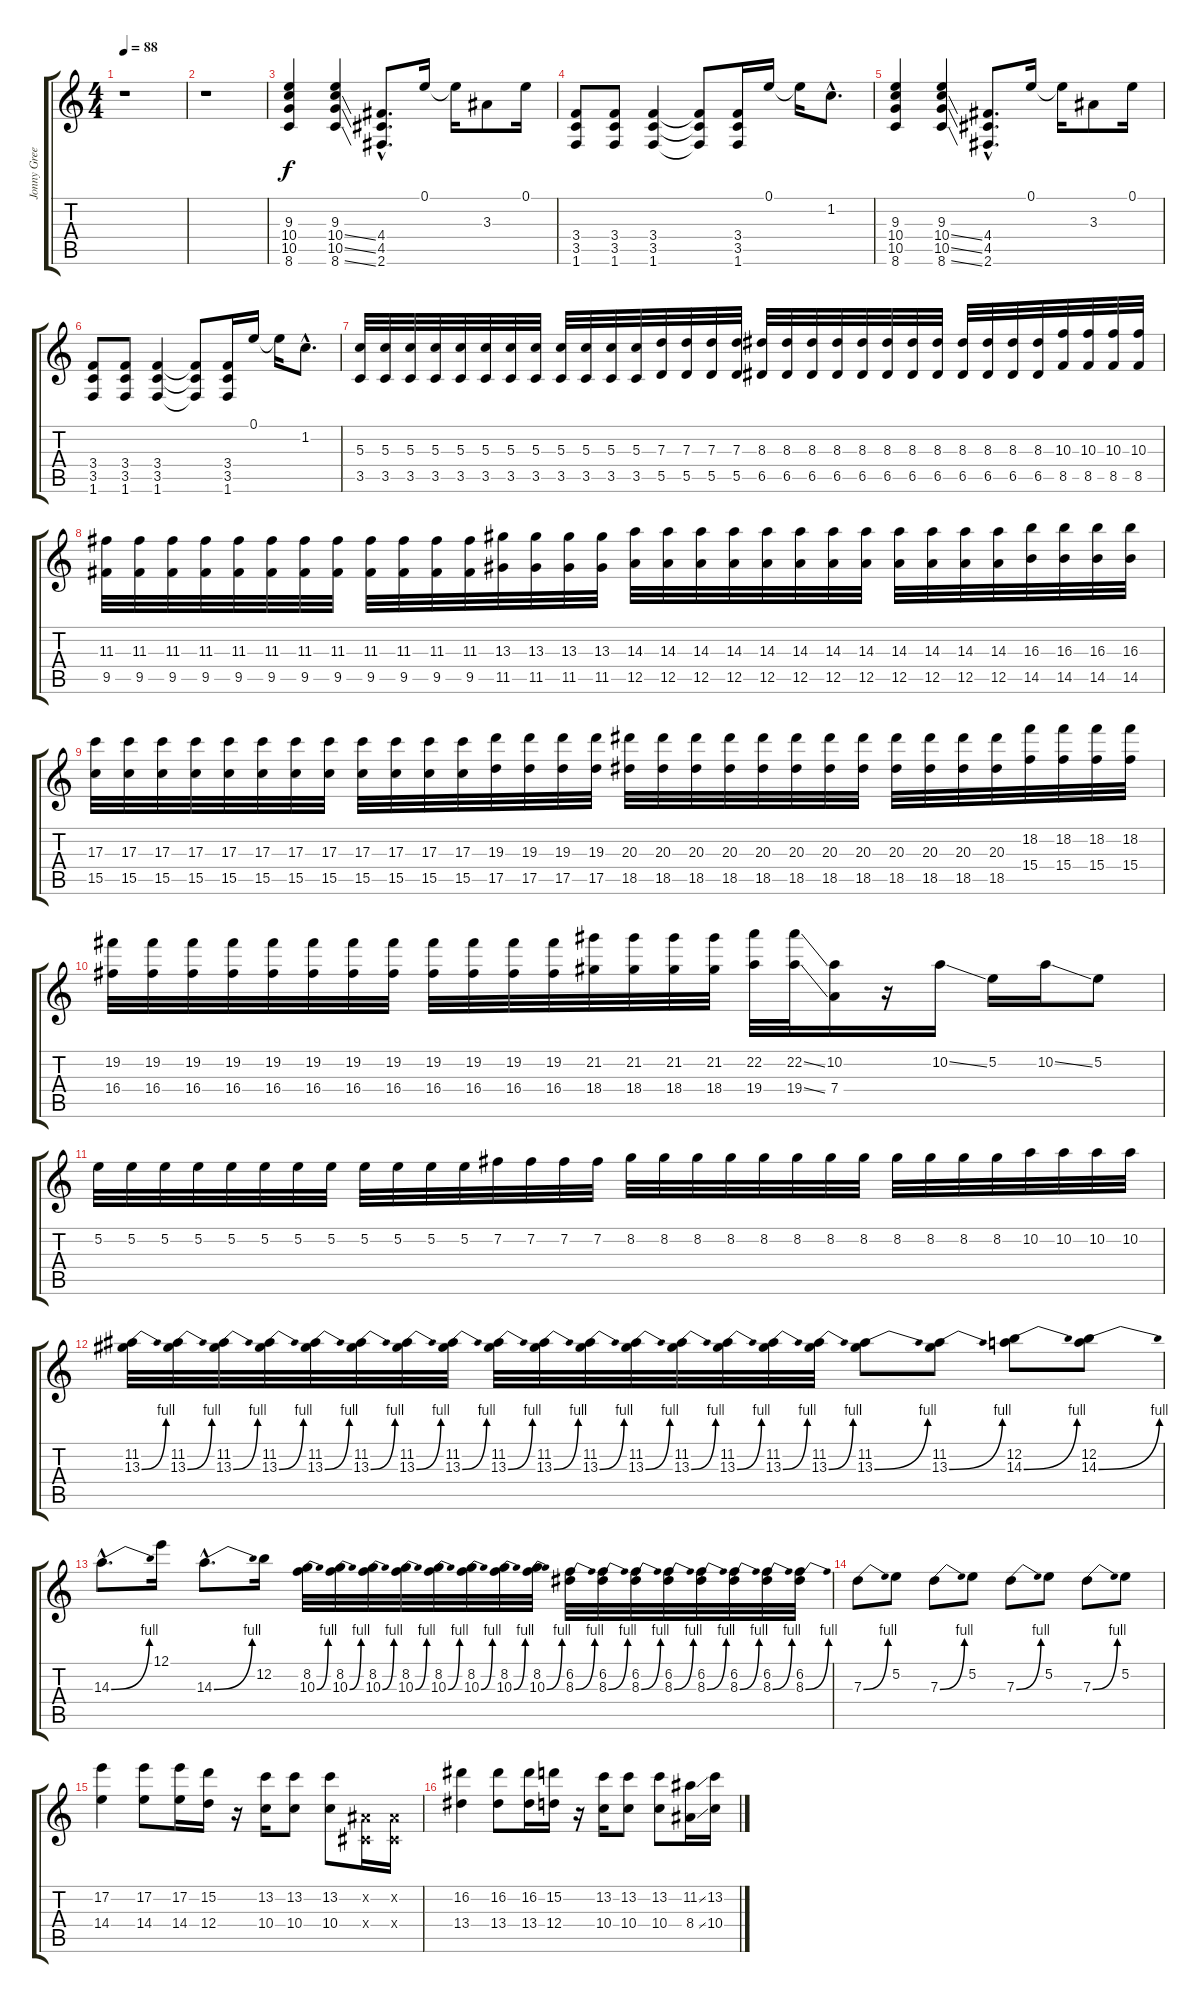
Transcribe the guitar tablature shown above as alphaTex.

\track ("Jonny Greenwood" "Jonny Gree") {instrument distortionguitar}
\staff {score tabs}
\tuning (E4 B3 G3 D3 A2 E2) {hide}
\ts (4 4)
\tempo 88
\clef g2
\ks c
r.1{dy f} |
r.1 |
(9.3 10.4 10.5 8.6).4 (9.3 10.4{ss} 10.5{ss} 8.6{ss}).4 (4.4{hac} 4.5{hac} 2.6{hac}).8{d} 0.1.16 0.1{t}.16 3.3.8 0.1.16 |
(3.4 3.5 1.6).8 (3.4 3.5 1.6).8 (3.4 3.5 1.6).4 (3.4{t} 3.5{t} 1.6{t}).8 (3.4 3.5 1.6).16 0.1.16 0.1{t}.16 1.2{hac}.8{d} |
(9.3 10.4 10.5 8.6).4 (9.3 10.4{ss} 10.5{ss} 8.6{ss}).4 (4.4{hac} 4.5{hac} 2.6{hac}).8{d} 0.1.16 0.1{t}.16 3.3.8 0.1.16 |
(3.4 3.5 1.6).8 (3.4 3.5 1.6).8 (3.4 3.5 1.6).4 (3.4{t} 3.5{t} 1.6{t}).8 (3.4 3.5 1.6).16 0.1.16 0.1{t}.16 1.2{hac}.8{d} |
(5.3 3.5).32 (5.3 3.5).32 (5.3 3.5).32 (5.3 3.5).32 (5.3 3.5).32 (5.3 3.5).32 (5.3 3.5).32 (5.3 3.5).32 (5.3 3.5).32 (5.3 3.5).32 (5.3 3.5).32 (5.3 3.5).32 (7.3 5.5).32 (7.3 5.5).32 (7.3 5.5).32 (7.3 5.5).32 (8.3 6.5).32 (8.3 6.5).32 (8.3 6.5).32 (8.3 6.5).32 (8.3 6.5).32 (8.3 6.5).32 (8.3 6.5).32 (8.3 6.5).32 (8.3 6.5).32 (8.3 6.5).32 (8.3 6.5).32 (8.3 6.5).32 (10.3 8.5).32 (10.3 8.5).32 (10.3 8.5).32 (10.3 8.5).32 |
(11.3 9.5).32 (11.3 9.5).32 (11.3 9.5).32 (11.3 9.5).32 (11.3 9.5).32 (11.3 9.5).32 (11.3 9.5).32 (11.3 9.5).32 (11.3 9.5).32 (11.3 9.5).32 (11.3 9.5).32 (11.3 9.5).32 (13.3 11.5).32 (13.3 11.5).32 (13.3 11.5).32 (13.3 11.5).32 (14.3 12.5).32 (14.3 12.5).32 (14.3 12.5).32 (14.3 12.5).32 (14.3 12.5).32 (14.3 12.5).32 (14.3 12.5).32 (14.3 12.5).32 (14.3 12.5).32 (14.3 12.5).32 (14.3 12.5).32 (14.3 12.5).32 (16.3 14.5).32 (16.3 14.5).32 (16.3 14.5).32 (16.3 14.5).32 |
(17.3 15.5).32 (17.3 15.5).32 (17.3 15.5).32 (17.3 15.5).32 (17.3 15.5).32 (17.3 15.5).32 (17.3 15.5).32 (17.3 15.5).32 (17.3 15.5).32 (17.3 15.5).32 (17.3 15.5).32 (17.3 15.5).32 (19.3 17.5).32 (19.3 17.5).32 (19.3 17.5).32 (19.3 17.5).32 (20.3 18.5).32 (20.3 18.5).32 (20.3 18.5).32 (20.3 18.5).32 (20.3 18.5).32 (20.3 18.5).32 (20.3 18.5).32 (20.3 18.5).32 (20.3 18.5).32 (20.3 18.5).32 (20.3 18.5).32 (20.3 18.5).32 (18.2 15.4).32 (18.2 15.4).32 (18.2 15.4).32 (18.2 15.4).32 |
(19.2 16.4).32 (19.2 16.4).32 (19.2 16.4).32 (19.2 16.4).32 (19.2 16.4).32 (19.2 16.4).32 (19.2 16.4).32 (19.2 16.4).32 (19.2 16.4).32 (19.2 16.4).32 (19.2 16.4).32 (19.2 16.4).32 (21.2 18.4).32 (21.2 18.4).32 (21.2 18.4).32 (21.2 18.4).32 (22.2 19.4).32 (22.2{ss} 19.4{ss}).32 (10.2 7.4).16 r.16 10.2{ss}.16 5.2.16 10.2{ss}.16 5.2.8 |
5.2.32 5.2.32 5.2.32 5.2.32 5.2.32 5.2.32 5.2.32 5.2.32 5.2.32 5.2.32 5.2.32 5.2.32 7.2.32 7.2.32 7.2.32 7.2.32 8.2.32 8.2.32 8.2.32 8.2.32 8.2.32 8.2.32 8.2.32 8.2.32 8.2.32 8.2.32 8.2.32 8.2.32 10.2.32 10.2.32 10.2.32 10.2.32 |
(11.2 13.3{be (bend 0 0 60 4)}).32 (11.2 13.3{be (bend 0 0 60 4)}).32 (11.2 13.3{be (bend 0 0 60 4)}).32 (11.2 13.3{be (bend 0 0 60 4)}).32 (11.2 13.3{be (bend 0 0 60 4)}).32 (11.2 13.3{be (bend 0 0 60 4)}).32 (11.2 13.3{be (bend 0 0 60 4)}).32 (11.2 13.3{be (bend 0 0 60 4)}).32 (11.2 13.3{be (bend 0 0 60 4)}).32 (11.2 13.3{be (bend 0 0 60 4)}).32 (11.2 13.3{be (bend 0 0 60 4)}).32 (11.2 13.3{be (bend 0 0 60 4)}).32 (11.2 13.3{be (bend 0 0 60 4)}).32 (11.2 13.3{be (bend 0 0 60 4)}).32 (11.2 13.3{be (bend 0 0 60 4)}).32 (11.2 13.3{be (bend 0 0 60 4)}).32 (11.2 13.3{be (bend 0 0 60 4)}).8 (11.2 13.3{be (bend 0 0 60 4)}).8 (12.2 14.3{be (bend 0 0 60 4)}).8 (12.2 14.3{be (bend 0 0 60 4)}).8 |
14.3{be (bend 0 0 60 4) hac}.8{d} 12.1.16 14.3{be (bend 0 0 60 4) hac}.8{d} 12.2.16 (8.2 10.3{be (bend 0 0 60 4)}).32 (8.2 10.3{be (bend 0 0 60 4)}).32 (8.2 10.3{be (bend 0 0 60 4)}).32 (8.2 10.3{be (bend 0 0 60 4)}).32 (8.2 10.3{be (bend 0 0 60 4)}).32 (8.2 10.3{be (bend 0 0 60 4)}).32 (8.2 10.3{be (bend 0 0 60 4)}).32 (8.2 10.3{be (bend 0 0 60 4)}).32 (6.2 8.3{be (bend 0 0 60 4)}).32 (6.2 8.3{be (bend 0 0 60 4)}).32 (6.2 8.3{be (bend 0 0 60 4)}).32 (6.2 8.3{be (bend 0 0 60 4)}).32 (6.2 8.3{be (bend 0 0 60 4)}).32 (6.2 8.3{be (bend 0 0 60 4)}).32 (6.2 8.3{be (bend 0 0 60 4)}).32 (6.2 8.3{be (bend 0 0 60 4)}).32 |
7.3{be (bend 0 0 60 4)}.8 5.2.8 7.3{be (bend 0 0 60 4)}.8 5.2.8 7.3{be (bend 0 0 60 4)}.8 5.2.8 7.3{be (bend 0 0 60 4)}.8 5.2.8 |
(17.2 14.4).4 (17.2 14.4).8 (17.2 14.4).16 (15.2 12.4).16 r.16 (13.2 10.4).16 (13.2 10.4).8 (13.2 10.4).8 (-1.2{x} -1.4{x}).16 (-1.2{x} -1.4{x}).16 |
(16.2 13.4).4 (16.2 13.4).8 (16.2 13.4).16 (15.2 12.4).16 r.16 (13.2 10.4).16 (13.2 10.4).8 (13.2 10.4).8 (11.2{ss} 8.4{ss}).16 (13.2 10.4).16
